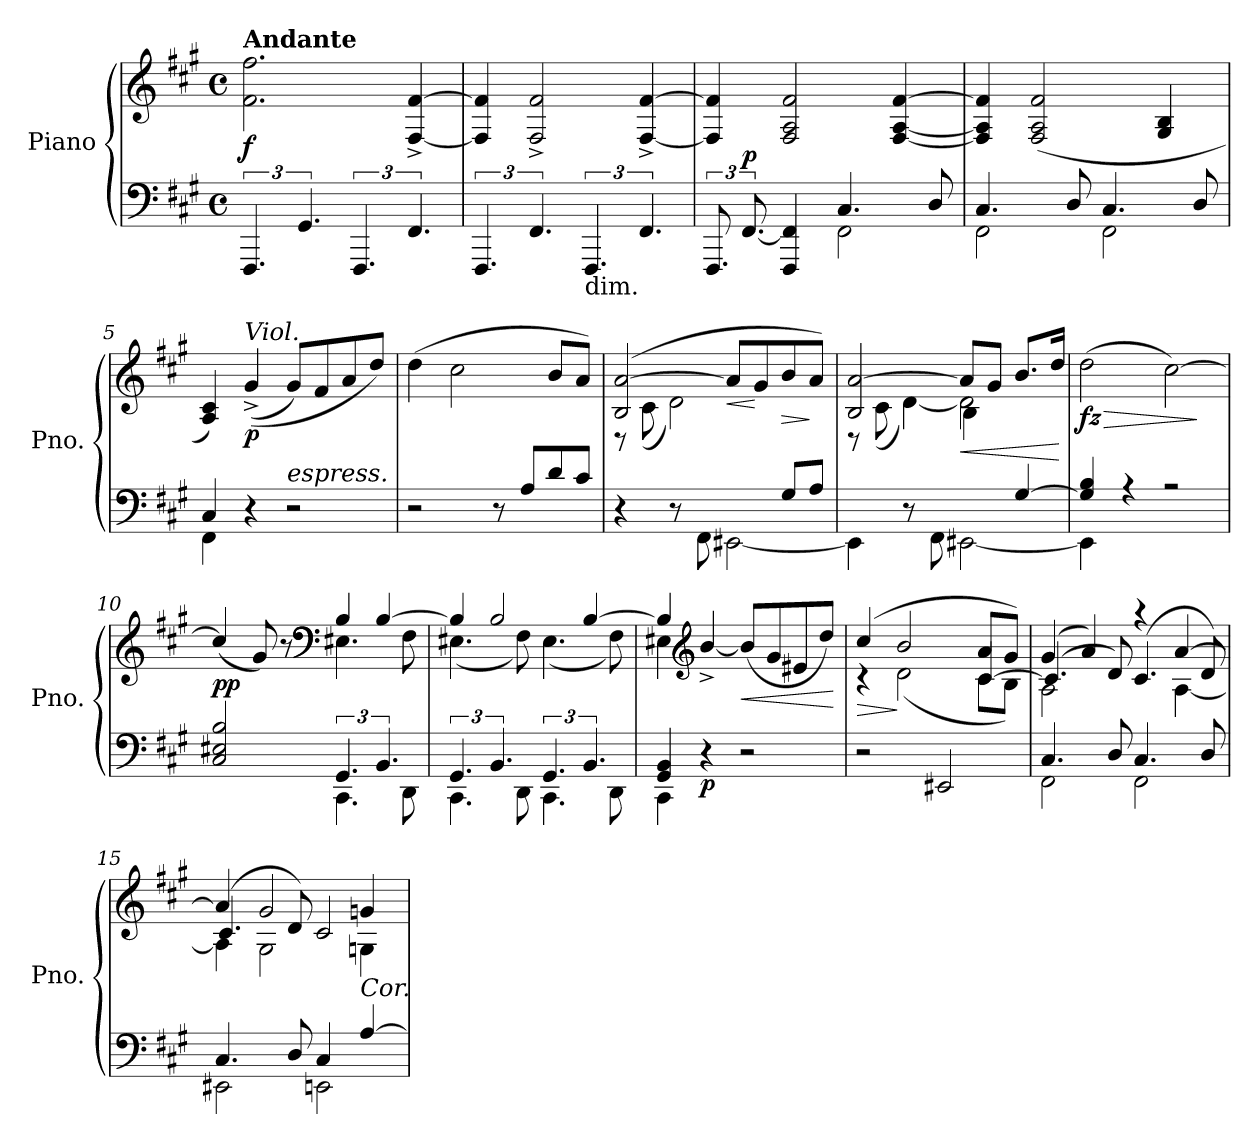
**kern	**kern	**dynam
*part1	*part1	*part1
*staff2	*staff1	*staff1/2
*I"Piano	*	*
*I'Pno.	*	*
*clefF4	*clefG2	*
*k[f#c#g#]	*k[f#c#g#]	*
*M4/4	*M4/4	*
*met(c)	*met(c)	*
=1	=1	=1
!	!LO:TX:a:B:t=Andante	!
!	!	!LO:DY:b
6.FFF#/	2.f#\ 2.ff#\	f
6.GG#/	.	.
6.FFF#/	.	.
6.FF#/	[4F#/^ [4f#/^	.
=2	=2	=2
6.FFF#/	4F#/] 4f#/]	.
6.FF#/	2F#/^ 2f#/^	.
!LO:TX:b:t=dim.	!	!
6.FFF#/	.	.
6.FF#/	[4F#/^ [4f#/^	.
=3	=3	=3
*^	*	*
12.FFF#/	2ryy	4F#/] 4f#/]	.
!	!	!	!LO:DY:a=2
[12.FF#/	.	.	p
4FFF#/ 4FF#/]	.	2F#/ 2A/ 2f#/	.
4.C#/	2FF#\	.	.
.	.	[4F#/ [4A/ [4f#/	.
8D/	.	.	.
=4	=4	=4	=4
4.C#/	2FF#\	4F#/] 4A/] 4f#/]	.
.	.	(>2F#/ 2A/ 2f#/	.
8D/	.	.	.
4.C#/	2FF#\	.	.
.	.	4G#/ 4B/	.
8D/	.	.	.
=5	=5	=5	=5
4C#/	4FF#\	4A/ 4c#/)	.
!	!	!LO:TX:a:i:t=Viol.	!
!	!	!	!LO:DY:b
4r	4ryy	(<(<4g#^/	p
!LO:TX:a:i:t=espress.	!	!	!
2r	2ryy	8g#/L)	.
.	.	8f#/	.
.	.	8a/	.
.	.	8dd/J)	.
*v	*v	*	*
=6	=6	=6
2r	(>4dd\	.
.	2cc#\	.
8r	.	.
8A/L	.	.
8d/	8b/L	.
8c#/J	8a/J)	.
=7	=7	=7
*^	*^	*
2.ryy	4r	(>2B/ [2a/	8r	.
.	.	.	(>8c#\	.
.	8r	.	2d\)	.
.	8FF#\	.	.	.
!	!	!	!	!LO:HP:b
.	[2EE#X\	8a/L]	.	<
.	.	8g#/	.	[
!	!	!	!	!LO:HP:b
8G#/L	.	8b/	4ryy	>
8A/J	.	8a/J)	.	]
!!LO:LB:g=z
=8	=8	=8	=8	=8
*	*	*	*^	*
2.ryy	4EE#\]	2B/ [2a/	8r	2ryy	.
.	.	.	(<8c#\	.	.
.	8r	.	[4d\)	.	.
.	8FF#\	.	.	.	.
!	!	!	!	!	!LO:HP:b
.	[2EE#X\	8a/L]	2d\]	4B\	<
.	.	8g#/J	.	.	.
[4G#/	.	8.b/L	.	4ryy	.
.	.	16dd/Jk	.	.	.
*v	*v	*	*	*	*
*	*v	*v	*v	*
.	.	[
=9	=9	=9
*^	*	*
!	!	!	!LO:HP:b
!	!	!	!LO:DY:n=1:b
4G#/] 4B/	4EE#\]	(>2dd\	> fz
4ryy	4rA	.	.
2ryy	2rA	[2cc#\)	.
*v	*v	*	*
.	.	]
=10	=10	=10
*^	*^	*
!	!	!	!	!LO:DY:a=2
2C#/ 2E#X/ 2B/	2ryy	(>4cc#/]	2ryy	pp
.	.	8g#/)	.	.
.	.	8r	.	.
*	*	*clefF4	*	*
6.GG#/	4.CC#\	4B/	4.E#X\	.
6.BB/	.	[4B/	.	.
.	8DD\	.	8F#\	.
=11	=11	=11	=11	=11
6.GG#/	4.CC#\	4B/]	(<4.E#X\	.
6.BB/	.	2B/	.	.
.	8DD\	.	8F#\)	.
6.GG#/	4.CC#\	.	(<4.E#\	.
6.BB/	.	[4B/	.	.
.	8DD\	.	8F#\)	.
=12	=12	=12	=12	=12
4GG#/ 4BB/	4CC#\	4B/]	4E#X\	.
*	*	*clefG2	*	*
!	!	!	!	!LO:DY:b=2
4r	4ryy	[4b^/	2.ryy	p
!	!	!	!	!LO:HP:b
2r	2ryy	(<8b/L]	.	<
.	.	8g#/	.	.
.	.	8e#X/	.	.
.	.	8dd/J)	.	.
*v	*v	*	*	*
*	*v	*v	*
.	.	[
=13	=13	=13
!	!	!LO:HP:b
*	*^	*
*	*	*^	*
2r	(>4cc#/	4r	2.ryy	>
.	2b/	(<2d\	.	]
2EE#X/	.	.	.	.
.	8a/L	8c#\L	[4c#/	.
.	8g#/J)	8B\J)	.	.
=14	=14	=14	=14	=14
*^	*	*	*	*
4.C#/	2FF#\	(>4g#/	2A\	(<4.c#/]	.
.	.	4a/)	.	.	.
8D/	.	.	.	8d/)	.
4.C#/	2FF#\	4raa	4ryy	(>4.c#/	.
.	.	[4a/	[4A\	.	.
8D/	.	.	.	8d/)	.
!!LO:LB:g=z	!!	!!
=15	=15	=15	=15	=15	=15
4.C#/	2EE#X\	4a/]	4A\]	(>4.c#/	.
.	.	2g#/	2G#\	.	.
8D/	.	.	.	8d/)	.
4C#/	2EEn\	.	.	2c#/	.
!LO:TX:a:i:t=Cor.	!	!	!	!	!
[4A/	.	4gn/	4Gn\	.	.
*v	*v	*	*	*	*
*	*v	*v	*v	*
=	=	=
*-	*-	*-
